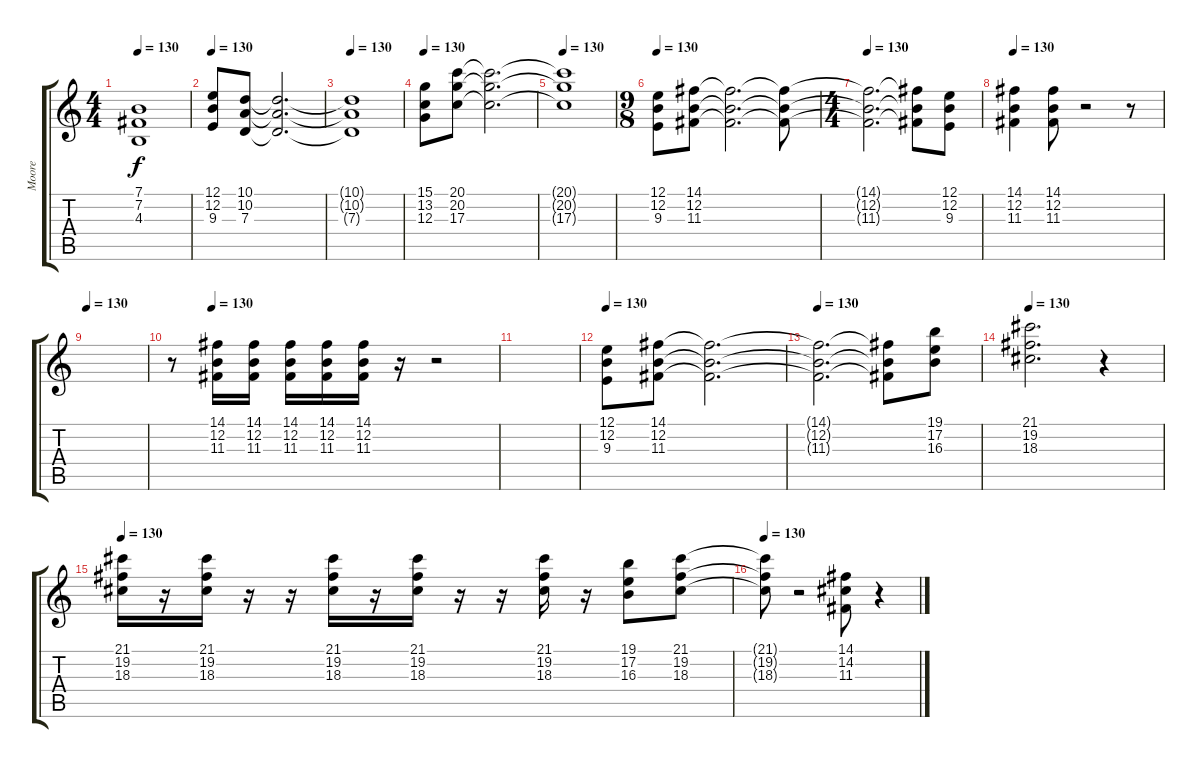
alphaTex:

\track ("Moore" "Moore") {instrument rockorgan}
\staff {score tabs}
\tuning (E4 B3 G3 D3 A2 E2) {hide}
\ts (4 4)
\tempo 130
\clef g2
\ks c
(7.1{t} 7.2{t} 4.3{t}).1{dy f instrument synthstrings2} |
\tempo 130
(12.1 12.2 9.3).8{instrument synthstrings2} (10.1 10.2 7.3).8 (10.1{t} 10.2{t} 7.3{t}).2{d} |
\tempo 130
(10.1{t} 10.2{t} 7.3{t}).1{instrument synthstrings2} |
\tempo 130
(15.1 13.2 12.3).8{instrument synthstrings2} (20.1 20.2 17.3).8 (20.1{t} 20.2{t} 17.3{t}).2{d} |
\tempo 130
(20.1{t} 20.2{t} 17.3{t}).1{instrument synthstrings2} |
\ts (9 8)
\tempo 130
(12.1 12.2 9.3).8{instrument synthstrings2} (14.1 12.2 11.3).8 (14.1{t} 12.2{t} 11.3{t}).2{d} (14.1{t} 12.2{t} 11.3{t}).8 |
\ts (4 4)
\tempo 130
(14.1{t} 12.2{t} 11.3{t}).2{d instrument synthstrings2} (14.1{t} 12.2{t} 11.3{t}).8 (12.1 12.2 9.3).8 |
\tempo 130
(14.1 12.2 11.3).4{instrument synthstrings2} (14.1 12.2 11.3).8 r.2 r.8 |
\tempo 130
|
\tempo (130 0.125)
r.8 (14.1 12.2 11.3).16{instrument synthstrings2} (14.1 12.2 11.3).16 (14.1 12.2 11.3).16 (14.1 12.2 11.3).16 (14.1 12.2 11.3).16 r.16 r.2 |
|
\tempo 130
(12.1 12.2 9.3).8{instrument synthstrings2} (14.1 12.2 11.3).8 (14.1{t} 12.2{t} 11.3{t}).2{d} |
\tempo 130
(14.1{t} 12.2{t} 11.3{t}).2{d instrument synthstrings2} (14.1{t} 12.2{t} 11.3{t}).8 (19.1 17.2 16.3).8 |
\tempo 130
(21.1 19.2 18.3).2{d instrument synthstrings2} r.4 |
\tempo 130
(21.1 19.2 18.3).16{instrument synthstrings2} r.16 (21.1 19.2 18.3).16 r.16 r.16 (21.1 19.2 18.3).16 r.16 (21.1 19.2 18.3).16 r.16 r.16 (21.1 19.2 18.3).16 r.16 (19.1 17.2 16.3).8 (21.1 19.2 18.3).8 |
\tempo 130
(21.1{t} 19.2{t} 18.3{t}).8{volume 8 balance 8 instrument synthstrings2} r.2 (14.1 14.2 11.3).8 r.4
